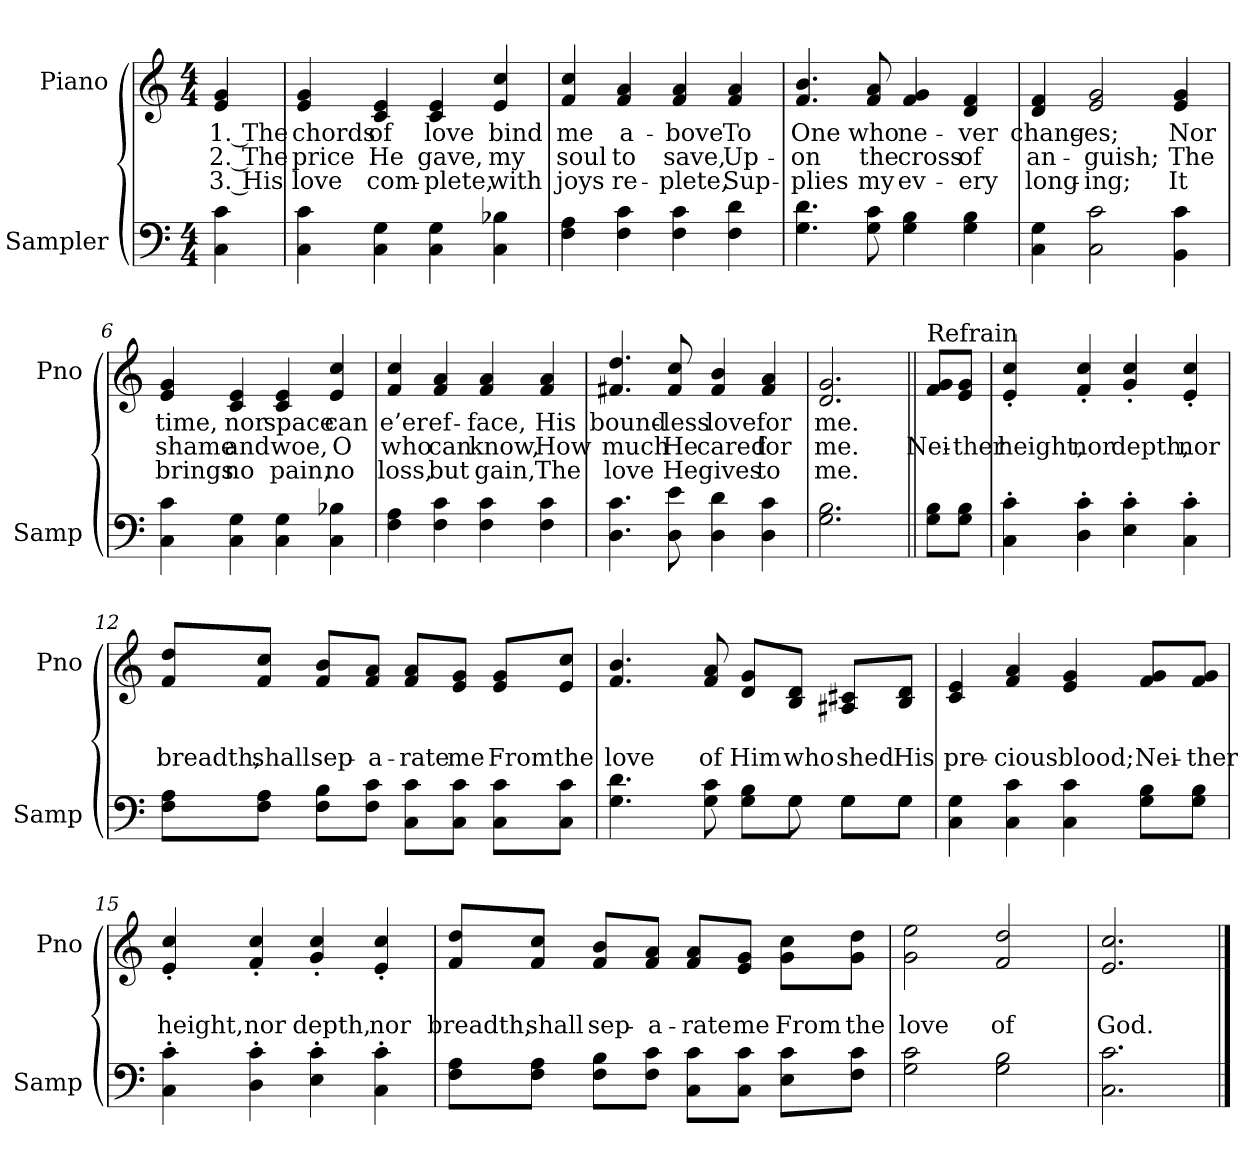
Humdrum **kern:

**kern	**kern	**text	**text	**text
*part2	*part1	*part1	*part1	*part1
*staff2	*staff1	*staff1	*staff1	*staff1
*I"Sampler	*I"Piano	*	*	*
*I'Samp	*I'Pno	*	*	*
*clefF4	*clefG2	*	*	*
*M4/4	*M4/4	*	*	*
=1	=1	=1	=1	=1
4C 4c	4e 4g	1. The	2. The	3. His
=2	=2	=2	=2	=2
4C 4c	4e 4g	chords	price	love
4C 4G	4c 4e	of	He	com-
4C 4G	4c 4e	love	gave,	-plete,
4C 4B-X	4e 4cc	bind	my	with
=3	=3	=3	=3	=3
4F 4A	4f 4cc	me	soul	joys
4F 4c	4f 4a	a-	to	re-
4F 4c	4f 4a	-bove	save,	-plete,
4F 4d	4f 4a	To	Up-	Sup-
=4	=4	=4	=4	=4
4.G 4.d	4.f 4.b	One	-on	-plies
8G 8c	8f 8a	who	the	my
4G 4B	4f 4g	ne-	cross	ev-
4G 4B	4d 4f	-ver	of	-ery
=5	=5	=5	=5	=5
4C 4G	4d 4f	chang-	an-	long-
2C 2c	2e 2g	-es;	-guish;	-ing;
4BB 4c	4e 4g	Nor	The	It
=6	=6	=6	=6	=6
4C 4c	4e 4g	time,	shame	brings
4C 4G	4c 4e	nor	and	no
4C 4G	4c 4e	space	woe,	pain,
4C 4B-X	4e 4cc	can	O	no
=7	=7	=7	=7	=7
4F 4A	4f 4cc	e’er	who	loss,
4F 4c	4f 4a	ef-	can	but
4F 4c	4f 4a	-face,	know,	gain,
4F 4c	4f 4a	His	How	The
=8	=8	=8	=8	=8
4.D 4.c	4.f#X 4.dd	bound-	much	love
8D 8e	8f# 8cc	-less	He	He
4D 4d	4f# 4b	love	cared	gives
4D 4c	4f# 4a	for	for	to
=9	=9	=9	=9	=9
2.G 2.B	2.d/ 2.g/	me.	me.	me.
=10||	=10||	=10||	=10||	=10||
!	!LO:TX:t=Refrain	!	!	!
8G\ 8B\L	8f/ 8g/L	.	Nei-	.
8G\ 8B\J	8e/ 8g/J	.	-ther	.
=11	=11	=11	=11	=11
4C' 4c'	4e' 4cc'	.	height,	.
4D' 4c'	4f' 4cc'	.	nor	.
4E' 4c'	4g' 4cc'	.	depth,	.
4C' 4c'	4e' 4cc'	.	nor	.
=12	=12	=12	=12	=12
8F\ 8A\L	8f/ 8dd/L	.	breadth,	.
8F\ 8A\J	8f/ 8cc/J	.	shall	.
8F\ 8B\L	8f/ 8b/L	.	sep-	.
8F\ 8c\J	8f/ 8a/J	.	-a-	.
8C\ 8c\L	8f/ 8a/L	.	-rate	.
8C\ 8c\J	8e/ 8g/J	.	me	.
8C\ 8c\L	8e/ 8g/L	.	From	.
8C\ 8c\J	8e/ 8cc/J	.	the	.
=13	=13	=13	=13	=13
*^	*	*	*	*
4.G 4.d	8ryy	4.f 4.b	.	love	.
*v	*v	*	*	*	*
8G 8c	8f 8a	.	of	.
8G\ 8B\L	8d/ 8g/L	.	Him	.
*^	*	*	*	*
8G\J	8G	8B/ 8d/J	.	who	.
8G\L	8G\L	8A#X/ 8c#X/L	.	shed	.
8G\J	8G\J	8B/ 8d/J	.	His	.
*v	*v	*	*	*	*
=14	=14	=14	=14	=14
4C 4G	4c 4e	.	pre-	.
4C 4c	4f 4a	.	-cious	.
4C 4c	4e 4g	.	blood;	.
8G\ 8B\L	8f/ 8g/L	.	Nei-	.
8G\ 8B\J	8f/ 8g/J	.	-ther	.
=15	=15	=15	=15	=15
4C' 4c'	4e' 4cc'	.	height,	.
4D' 4c'	4f' 4cc'	.	nor	.
4E' 4c'	4g' 4cc'	.	depth,	.
4C' 4c'	4e' 4cc'	.	nor	.
=16	=16	=16	=16	=16
8F\ 8A\L	8f/ 8dd/L	.	breadth,	.
8F\ 8A\J	8f/ 8cc/J	.	shall	.
8F\ 8B\L	8f/ 8b/L	.	sep-	.
8F\ 8c\J	8f/ 8a/J	.	-a-	.
8C\ 8c\L	8f/ 8a/L	.	-rate	.
8C\ 8c\J	8e/ 8g/J	.	me	.
8E\ 8c\L	8g\ 8cc\L	.	From	.
8F\ 8c\J	8g\ 8dd\J	.	the	.
=17	=17	=17	=17	=17
2G 2c	2g 2ee	.	love	.
2G 2B	2f 2dd	.	of	.
=18	=18	=18	=18	=18
2.C 2.c	2.e 2.cc	.	God.	.
==	==	==	==	==
*-	*-	*-	*-	*-
